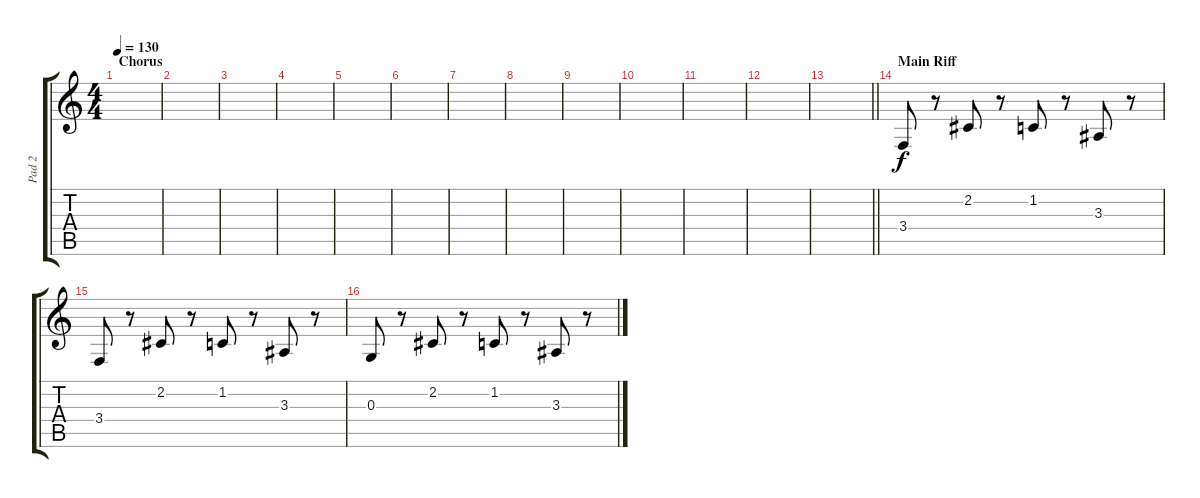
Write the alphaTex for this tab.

\track ("Pad 2" "Pad 2") {instrument pad8sweep}
\staff {score tabs}
\tuning (E4 B3 G3 D3 A2 E2) {hide}
\ts (4 4)
\section ("" "Chorus")
\tempo 130
\clef g2
\ks c
|
|
|
|
|
|
|
|
|
|
|
|
\barLineRight lightlight
|
\section ("" "Main Riff")
3.4.8 r.8 2.2.8 r.8 1.2.8 r.8 3.3.8 r.8 |
3.4.8 r.8 2.2.8 r.8 1.2.8 r.8 3.3.8 r.8 |
0.3.8 r.8 2.2.8 r.8 1.2.8 r.8 3.3.8 r.8
